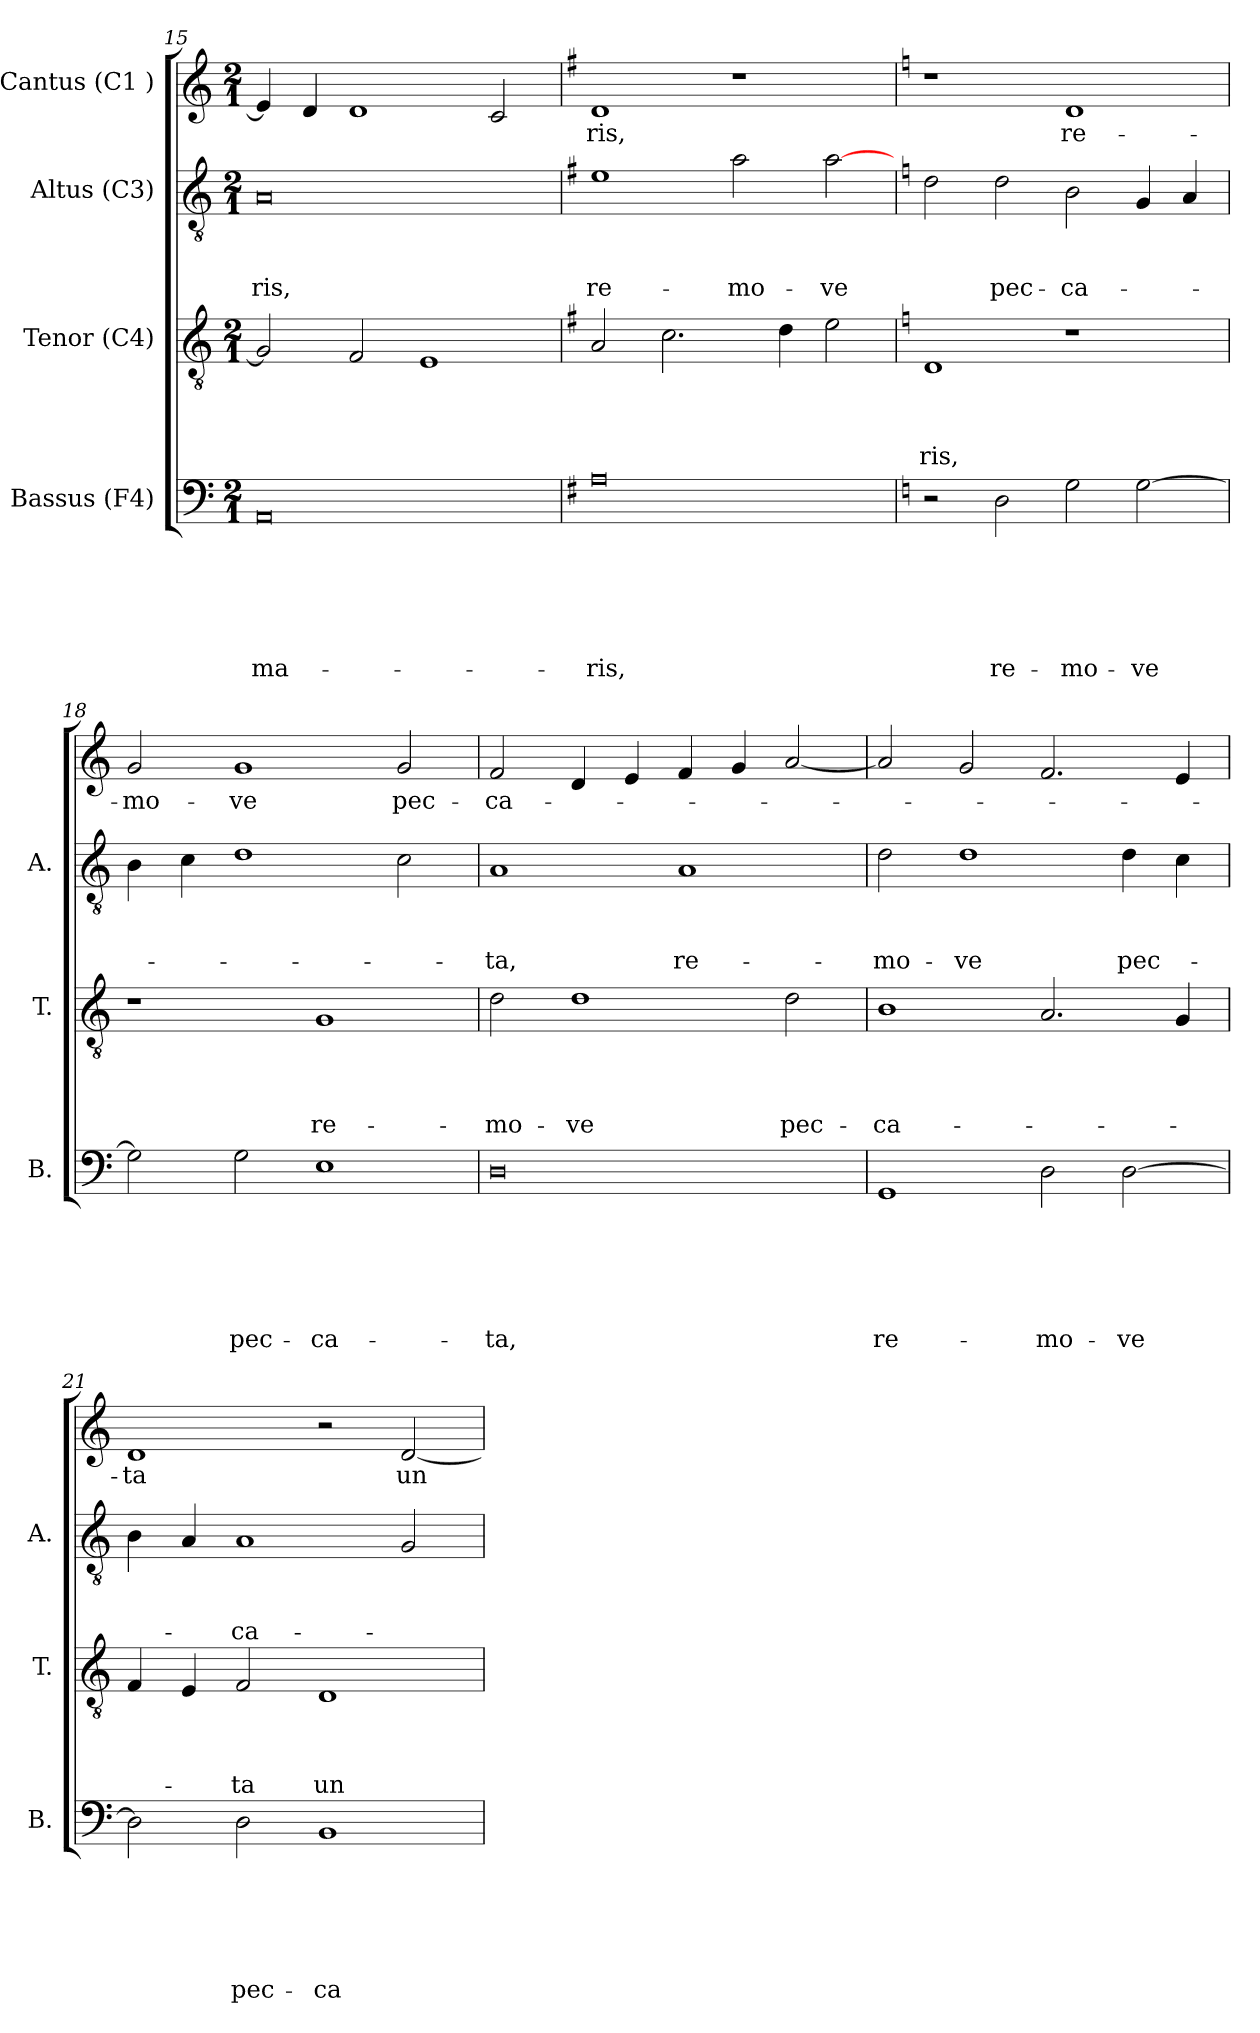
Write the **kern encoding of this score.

**kern	**text	**text	**text	**text	**text	**text	**kern	**text	**text	**text	**text	**kern	**text	**text	**text	**kern	**text
*part4	*part4	*part4	*part4	*part4	*part4	*part4	*part3	*part3	*part3	*part3	*part3	*part2	*part2	*part2	*part2	*part1	*part1
*staff4	*staff4	*staff4	*staff4	*staff4	*staff4	*staff4	*staff3	*staff3	*staff3	*staff3	*staff3	*staff2	*staff2	*staff2	*staff2	*staff1	*staff1
*I"Bassus (F4)	*	*	*	*	*	*	*I"Tenor (C4)	*	*	*	*	*I"Altus (C3)	*	*	*	*I"Cantus (C1 )	*
*I'B.	*	*	*	*	*	*	*I'T.	*	*	*	*	*I'A.	*	*	*	*	*
*clefF4	*	*	*	*	*	*	*clefGv2	*	*	*	*	*clefGv2	*	*	*	*clefG2	*
*k[]	*	*	*	*	*	*	*k[]	*	*	*	*	*k[]	*	*	*	*k[]	*
*C:	*	*	*	*	*	*	*C:	*	*	*	*	*C:	*	*	*	*C:	*
*M2/1	*	*	*	*	*	*	*M2/1	*	*	*	*	*M2/1	*	*	*	*M2/1	*
=15	=15	=15	=15	=15	=15	=15	=15	=15	=15	=15	=15	=15	=15	=15	=15	=15	=15
!	!	!	!	!	!	!LO:LY:b:rj	!	!	!	!	!	!	!	!	!LO:LY:b	!	!
0AA	.	.	.	.	.	ma-	2G/]	.	.	.	.	0A	.	.	-ris,	4e/]	.
.	.	.	.	.	.	.	.	.	.	.	.	.	.	.	.	4d/	.
.	.	.	.	.	.	.	2F/	.	.	.	.	.	.	.	.	1d	.
.	.	.	.	.	.	.	1E	.	.	.	.	.	.	.	.	.	.
.	.	.	.	.	.	.	.	.	.	.	.	.	.	.	.	2c/	.
=16	=16	=16	=16	=16	=16	=16	=16	=16	=16	=16	=16	=16	=16	=16	=16	=16	=16
*k[f#]	*	*	*	*	*	*	*k[f#]	*	*	*	*	*k[f#]	*	*	*	*k[f#]	*
*G:	*	*	*	*	*	*	*G:	*	*	*	*	*G:	*	*	*	*G:	*
!	!	!	!	!	!	!LO:LY:b	!	!	!	!	!	!	!	!	!LO:LY:b	!	!LO:LY:b
0A	.	.	.	.	.	-ris,	2A/	.	.	.	.	1e	.	.	re-	1d	-ris,
.	.	.	.	.	.	.	2.c\	.	.	.	.	.	.	.	.	.	.
!	!	!	!	!	!	!	!	!	!	!	!	!	!	!	!LO:LY:b	!	!
.	.	.	.	.	.	.	.	.	.	.	.	2a\	.	.	-mo-	1r	.
.	.	.	.	.	.	.	4d\	.	.	.	.	.	.	.	.	.	.
!	!	!	!	!	!	!	!	!	!	!	!	!	!	!	!LO:LY:b	!	!
.	.	.	.	.	.	.	2e\	.	.	.	.	[<2a\	.	.	-ve	.	.
!!LO:LB:g=z
=17	=17	=17	=17	=17	=17	=17	=17	=17	=17	=17	=17	=17	=17	=17	=17	=17	=17
*k[]	*	*	*	*	*	*	*k[]	*	*	*	*	*k[]	*	*	*	*k[]	*
*C:	*	*	*	*	*	*	*C:	*	*	*	*	*C:	*	*	*	*C:	*
!	!	!	!	!	!	!	!	!	!	!	!LO:LY:b	!	!	!	!	!	!
2r	.	.	.	.	.	.	1D	.	.	.	-ris,	2d\	.	.	.	1r	.
!	!	!	!	!	!	!LO:LY:b	!	!	!	!	!	!	!	!	!LO:LY:b	!	!
2D\	.	.	.	.	.	re-	.	.	.	.	.	2d\	.	.	pec-	.	.
!	!	!	!	!	!	!LO:LY:b	!	!	!	!	!	!	!	!	!LO:LY:b	!	!LO:LY:b
2G\	.	.	.	.	.	-mo-	1r	.	.	.	.	2B\	.	.	-ca-	1d	re-
!	!	!	!	!	!	!LO:LY:b	!	!	!	!	!	!	!	!	!	!	!
[>2G\	.	.	.	.	.	-ve	.	.	.	.	.	4G/	.	.	.	.	.
.	.	.	.	.	.	.	.	.	.	.	.	4A/	.	.	.	.	.
=18	=18	=18	=18	=18	=18	=18	=18	=18	=18	=18	=18	=18	=18	=18	=18	=18	=18
!	!	!	!	!	!	!	!	!	!	!	!	!	!	!	!	!	!LO:LY:b
2G\]	.	.	.	.	.	.	1r	.	.	.	.	4B\	.	.	.	2g/	-mo-
.	.	.	.	.	.	.	.	.	.	.	.	4c\	.	.	.	.	.
!	!	!	!	!	!	!LO:LY:b	!	!	!	!	!	!	!	!	!	!	!LO:LY:b
2G\	.	.	.	.	.	pec-	.	.	.	.	.	1d	.	.	.	1g	-ve
!	!	!	!	!	!	!LO:LY:b	!	!	!	!	!LO:LY:b	!	!	!	!	!	!
1E	.	.	.	.	.	-ca-	1G	.	.	.	re-	.	.	.	.	.	.
!	!	!	!	!	!	!	!	!	!	!	!	!	!	!	!	!	!LO:LY:b
.	.	.	.	.	.	.	.	.	.	.	.	2c\	.	.	.	2g/	pec-
=19	=19	=19	=19	=19	=19	=19	=19	=19	=19	=19	=19	=19	=19	=19	=19	=19	=19
!	!	!	!	!	!	!LO:LY:b	!	!	!	!	!LO:LY:b	!	!	!	!LO:LY:b	!	!LO:LY:b
0D	.	.	.	.	.	-ta,	2d\	.	.	.	-mo-	1A	.	.	-ta,	2f/	-ca-
!	!	!	!	!	!	!	!	!	!	!	!LO:LY:b	!	!	!	!	!	!
.	.	.	.	.	.	.	1d	.	.	.	-ve	.	.	.	.	4d/	.
.	.	.	.	.	.	.	.	.	.	.	.	.	.	.	.	4e/	.
!	!	!	!	!	!	!	!	!	!	!	!	!	!	!	!LO:LY:b	!	!
.	.	.	.	.	.	.	.	.	.	.	.	1A	.	.	re-	4f/	.
.	.	.	.	.	.	.	.	.	.	.	.	.	.	.	.	4g/	.
!	!	!	!	!	!	!	!	!	!	!	!LO:LY:b	!	!	!	!	!	!
.	.	.	.	.	.	.	2d\	.	.	.	pec-	.	.	.	.	[<2a/	.
=20	=20	=20	=20	=20	=20	=20	=20	=20	=20	=20	=20	=20	=20	=20	=20	=20	=20
!	!	!	!	!	!	!LO:LY:b	!	!	!	!	!LO:LY:b	!	!	!	!LO:LY:b	!	!
1GG	.	.	.	.	.	re-	1B	.	.	.	-ca-	2d\	.	.	-mo-	2a/]	.
!	!	!	!	!	!	!	!	!	!	!	!	!	!	!	!LO:LY:b	!	!
.	.	.	.	.	.	.	.	.	.	.	.	1d	.	.	-ve	2g/	.
!	!	!	!	!	!	!LO:LY:b	!	!	!	!	!	!	!	!	!	!	!
2D\	.	.	.	.	.	-mo-	2.A/	.	.	.	.	.	.	.	.	2.f/	.
!	!	!	!	!	!	!LO:LY:b	!	!	!	!	!	!	!	!	!LO:LY:b	!	!
[>2D\	.	.	.	.	.	-ve	.	.	.	.	.	4d\	.	.	pec-	.	.
.	.	.	.	.	.	.	4G/	.	.	.	.	4c\	.	.	.	4e/	.
=21	=21	=21	=21	=21	=21	=21	=21	=21	=21	=21	=21	=21	=21	=21	=21	=21	=21
!	!	!	!	!	!	!	!	!	!	!	!	!	!	!	!	!	!LO:LY:b
2D\]	.	.	.	.	.	.	4F/	.	.	.	.	4B\	.	.	.	1d	-ta
.	.	.	.	.	.	.	4E/	.	.	.	.	4A/	.	.	.	.	.
!	!	!	!	!	!	!LO:LY:b	!	!	!	!	!LO:LY:b	!	!	!	!LO:LY:b	!	!
2D\	.	.	.	.	.	pec-	2F/	.	.	.	-ta	1A	.	.	-ca-	.	.
!	!	!	!	!	!	!LO:LY:b	!	!	!	!	!LO:LY:b	!	!	!	!	!	!
1BB	.	.	.	.	.	-ca-	1D	.	.	.	un-	.	.	.	.	2r	.
!	!	!	!	!	!	!	!	!	!	!	!	!	!	!	!	!	!LO:LY:b
.	.	.	.	.	.	.	.	.	.	.	.	2G/	.	.	.	[>2d/	un-
=	=	=	=	=	=	=	=	=	=	=	=	=	=	=	=	=	=
*-	*-	*-	*-	*-	*-	*-	*-	*-	*-	*-	*-	*-	*-	*-	*-	*-	*-
